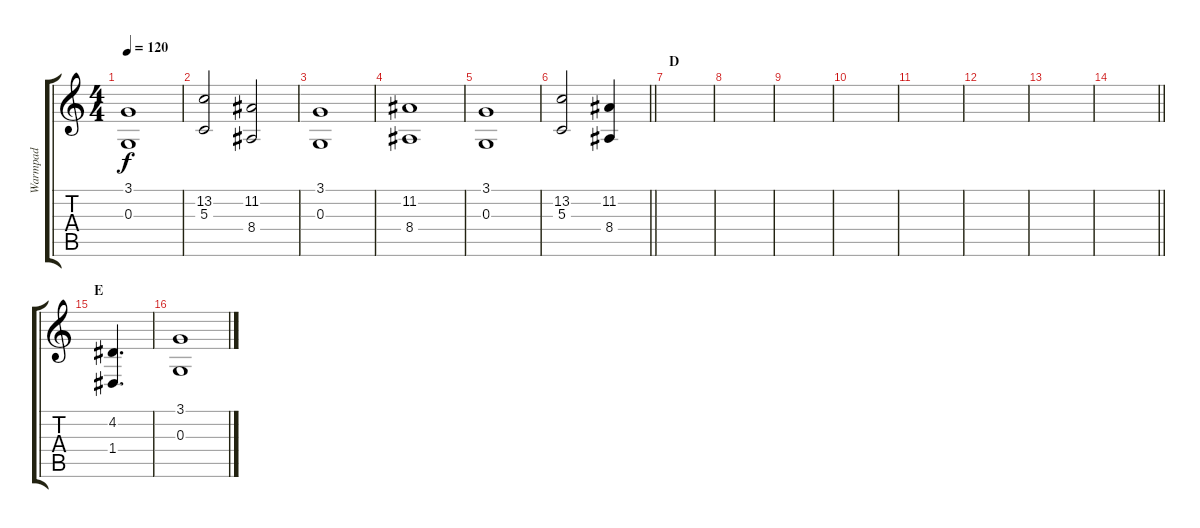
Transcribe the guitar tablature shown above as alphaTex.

\track ("Warmpad" "Warmpad") {instrument stringensemble1}
\staff {score tabs}
\tuning (E4 B3 G3 D3 A2 E2) {hide}
\ts (4 4)
\tempo 120
\clef g2
\ks c
(3.1 0.3).1{dy f} |
(13.2 5.3).2 (11.2 8.4).2 |
(3.1 0.3).1 |
(11.2 8.4).1 |
(3.1 0.3).1 |
\barLineRight lightlight
(13.2 5.3).2 (11.2 8.4).4 |
\section ("" "D")
|
|
|
|
|
|
|
\barLineRight lightlight
|
\section ("" "E")
(4.2 1.4).4{d} |
(3.1 0.3).1
